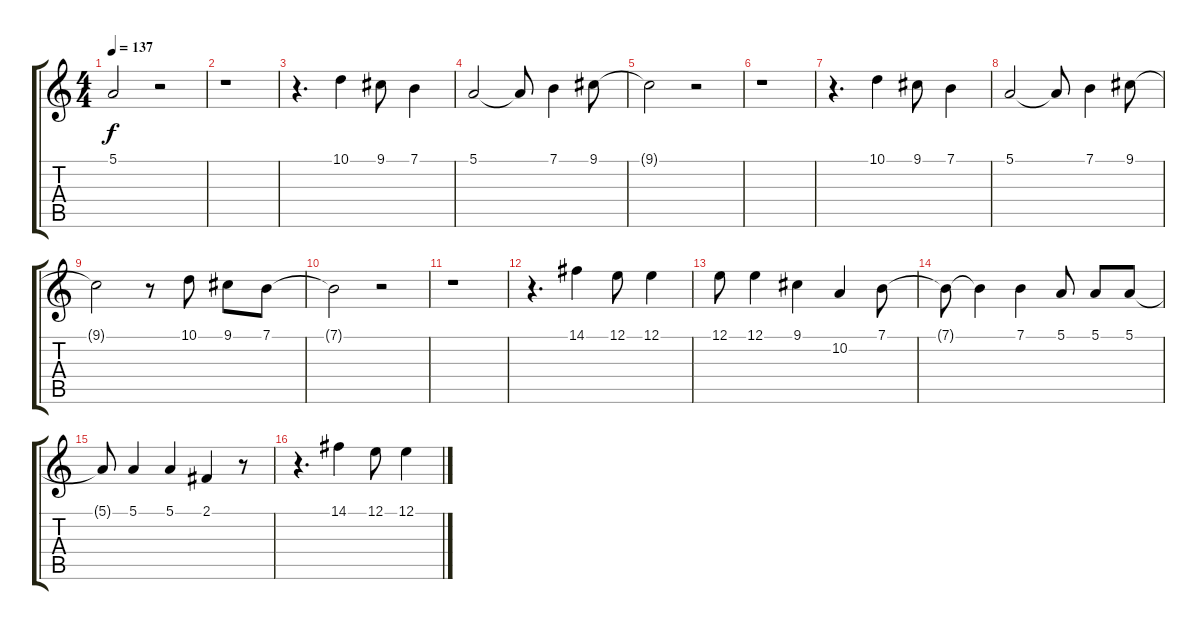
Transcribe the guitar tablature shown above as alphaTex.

\track "" {instrument flute}
\staff {score tabs}
\tuning (E4 B3 G3 D3 A2 E2) {hide}
\ts (4 4)
\tempo 137
\clef g2
\ks c
5.1{t}.2{dy f} r.2 |
r.1 |
r.4{d} 10.1.4 9.1.8 7.1.4 |
5.1.2 5.1{t}.8 7.1.4 9.1.8 |
9.1{t}.2 r.2 |
r.1 |
r.4{d} 10.1.4 9.1.8 7.1.4 |
5.1.2 5.1{t}.8 7.1.4 9.1.8 |
9.1{t}.2 r.8 10.1.8 9.1.8 7.1.8 |
7.1{t}.2 r.2 |
r.1 |
r.4{d} 14.1.4 12.1.8 12.1.4 |
12.1.8 12.1.4 9.1.4 10.2.4 7.1.8 |
7.1{t}.8 7.1{t}.4 7.1.4 5.1.8 5.1.8 5.1.8 |
5.1{t}.8 5.1.4 5.1.4 2.1.4 r.8 |
r.4{d} 14.1.4 12.1.8 12.1.4
